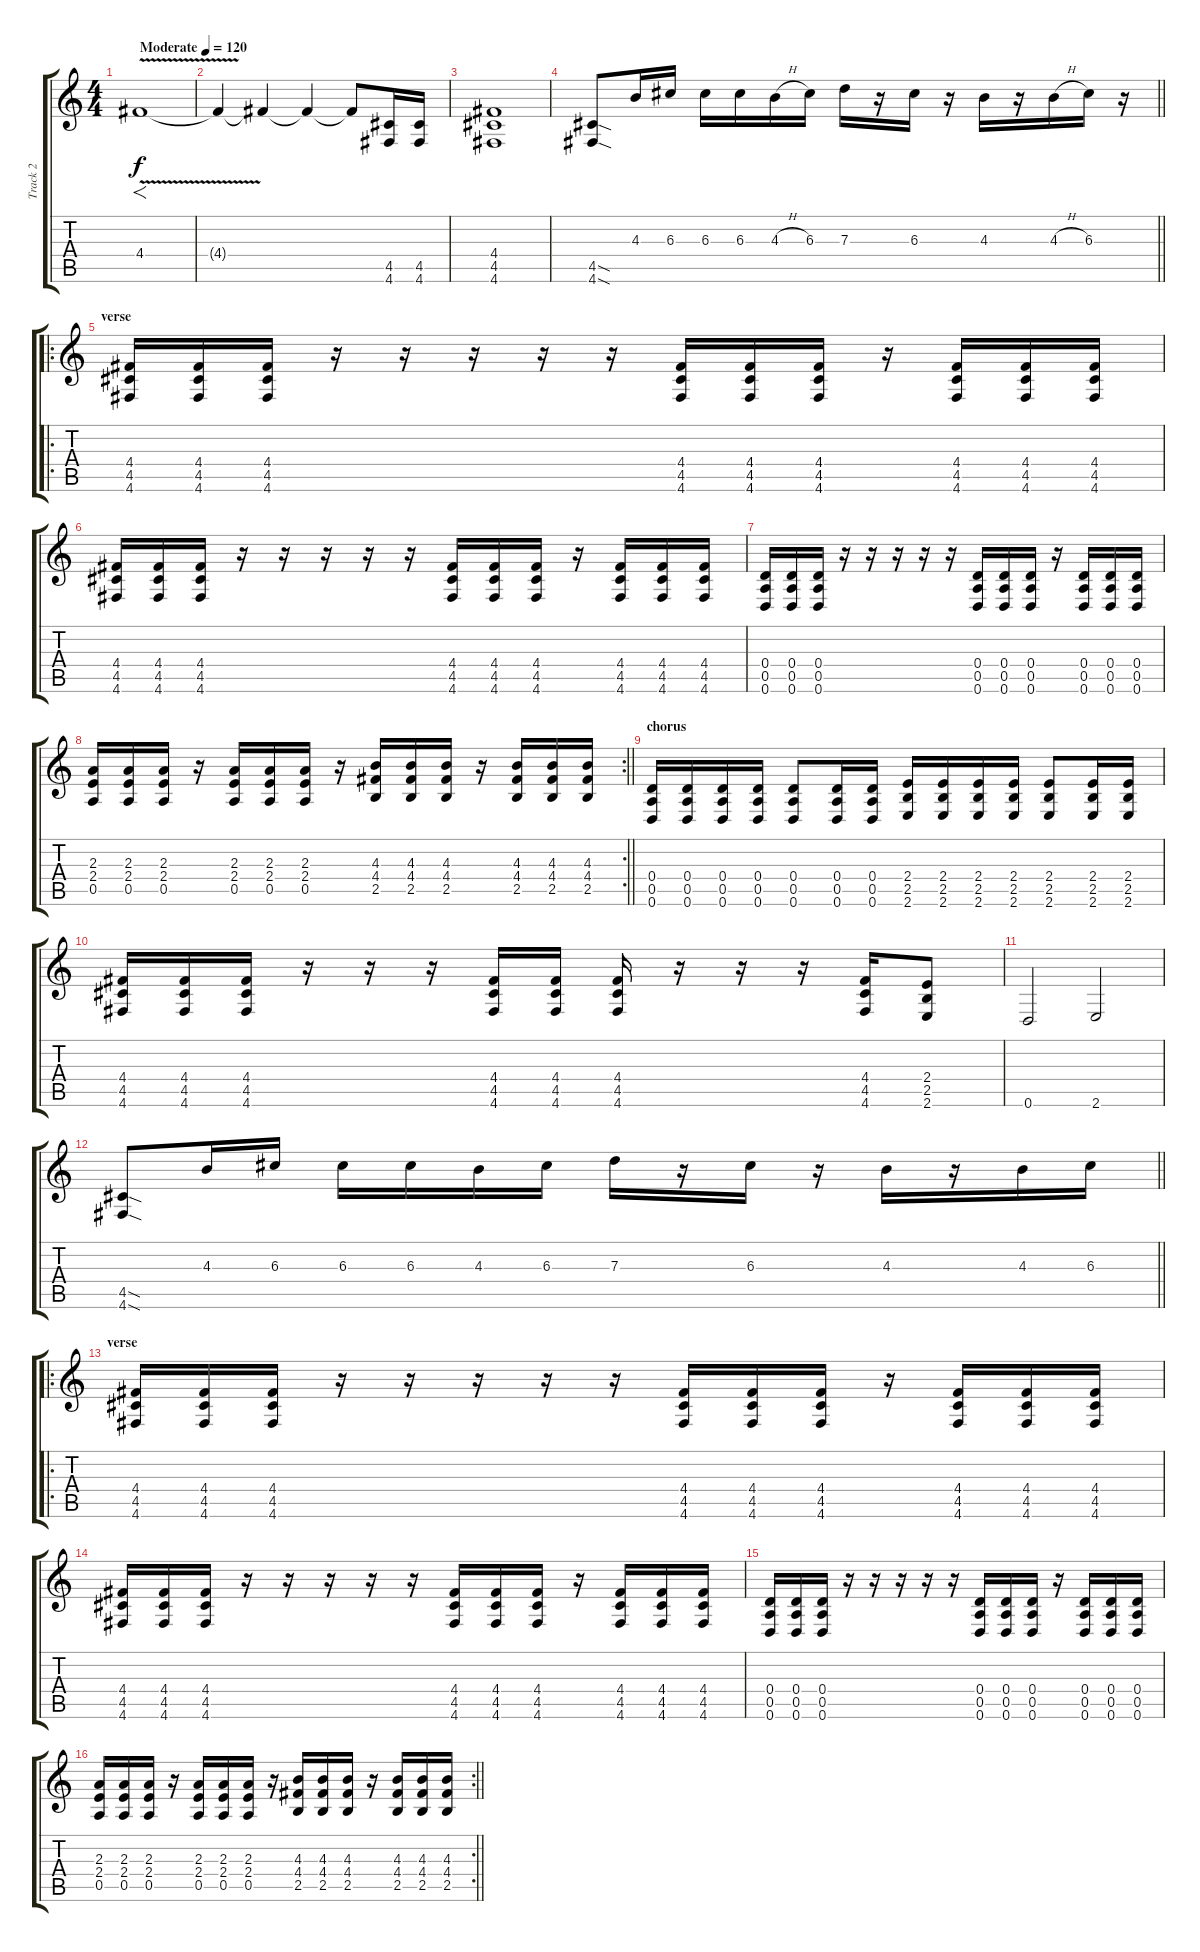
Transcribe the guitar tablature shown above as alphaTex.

\track ("Track 2" "Track 2") {instrument overdrivenguitar}
\staff {score tabs}
\tuning (E4 B3 G3 D3 A2 D2) {hide}
\ts (4 4)
\tempo (120 "Moderate")
\clef g2
\ks c
4.4{v}.1{f dy f instrument overdrivenguitar} |
4.4{t}.4 4.4{t}.4 4.4{t}.4 4.4{t}.8 (4.5 4.6).16 (4.5 4.6).16 |
(4.4 4.5 4.6).1 |
\barLineRight lightlight
(4.5{sod} 4.6{sod}).8 4.3.16 6.3.16 6.3.16 6.3.16 4.3{h}.16 6.3.16 7.3.16 r.16 6.3.16 r.16 4.3.16 r.16 4.3{h}.16 6.3.16 r.16 |
\ro
\section ("" "verse")
(4.4 4.5 4.6).16 (4.4 4.5 4.6).16 (4.4 4.5 4.6).16 r.16 r.16 r.16 r.16 r.16 (4.4 4.5 4.6).16 (4.4 4.5 4.6).16 (4.4 4.5 4.6).16 r.16 (4.4 4.5 4.6).16 (4.4 4.5 4.6).16 (4.4 4.5 4.6).16 |
(4.4 4.5 4.6).16 (4.4 4.5 4.6).16 (4.4 4.5 4.6).16 r.16 r.16 r.16 r.16 r.16 (4.4 4.5 4.6).16 (4.4 4.5 4.6).16 (4.4 4.5 4.6).16 r.16 (4.4 4.5 4.6).16 (4.4 4.5 4.6).16 (4.4 4.5 4.6).16 |
(0.4 0.5 0.6).16 (0.4 0.5 0.6).16 (0.4 0.5 0.6).16 r.16 r.16 r.16 r.16 r.16 (0.4 0.5 0.6).16 (0.4 0.5 0.6).16 (0.4 0.5 0.6).16 r.16 (0.4 0.5 0.6).16 (0.4 0.5 0.6).16 (0.4 0.5 0.6).16 |
\rc 2
\barLineRight lightlight
(2.3 2.4 0.5).16 (2.3 2.4 0.5).16 (2.3 2.4 0.5).16 r.16 (2.3 2.4 0.5).16 (2.3 2.4 0.5).16 (2.3 2.4 0.5).16 r.16 (4.3 4.4 2.5).16 (4.3 4.4 2.5).16 (4.3 4.4 2.5).16 r.16 (4.3 4.4 2.5).16 (4.3 4.4 2.5).16 (4.3 4.4 2.5).16 |
\section ("" "chorus")
(0.4 0.5 0.6).16 (0.4 0.5 0.6).16 (0.4 0.5 0.6).16 (0.4 0.5 0.6).16 (0.4 0.5 0.6).8 (0.4 0.5 0.6).16 (0.4 0.5 0.6).16 (2.4 2.5 2.6).16 (2.4 2.5 2.6).16 (2.4 2.5 2.6).16 (2.4 2.5 2.6).16 (2.4 2.5 2.6).8 (2.4 2.5 2.6).16 (2.4 2.5 2.6).16 |
(4.4 4.5 4.6).16 (4.4 4.5 4.6).16 (4.4 4.5 4.6).16 r.16 r.16 r.16 (4.4 4.5 4.6).16 (4.4 4.5 4.6).16 (4.4 4.5 4.6).16 r.16 r.16 r.16 (4.4 4.5 4.6).16 (2.4 2.5 2.6).8 |
0.6.2 2.6.2 |
\barLineRight lightlight
(4.5{sod} 4.6{sod}).8 4.3.16 6.3.16 6.3.16 6.3.16 4.3.16 6.3.16 7.3.16 r.16 6.3.16 r.16 4.3.16 r.16 4.3.16 6.3.16 |
\ro
\section ("" "verse")
(4.4 4.5 4.6).16 (4.4 4.5 4.6).16 (4.4 4.5 4.6).16 r.16 r.16 r.16 r.16 r.16 (4.4 4.5 4.6).16 (4.4 4.5 4.6).16 (4.4 4.5 4.6).16 r.16 (4.4 4.5 4.6).16 (4.4 4.5 4.6).16 (4.4 4.5 4.6).16 |
(4.4 4.5 4.6).16 (4.4 4.5 4.6).16 (4.4 4.5 4.6).16 r.16 r.16 r.16 r.16 r.16 (4.4 4.5 4.6).16 (4.4 4.5 4.6).16 (4.4 4.5 4.6).16 r.16 (4.4 4.5 4.6).16 (4.4 4.5 4.6).16 (4.4 4.5 4.6).16 |
(0.4 0.5 0.6).16 (0.4 0.5 0.6).16 (0.4 0.5 0.6).16 r.16 r.16 r.16 r.16 r.16 (0.4 0.5 0.6).16 (0.4 0.5 0.6).16 (0.4 0.5 0.6).16 r.16 (0.4 0.5 0.6).16 (0.4 0.5 0.6).16 (0.4 0.5 0.6).16 |
\rc 2
\barLineRight lightlight
(2.3 2.4 0.5).16 (2.3 2.4 0.5).16 (2.3 2.4 0.5).16 r.16 (2.3 2.4 0.5).16 (2.3 2.4 0.5).16 (2.3 2.4 0.5).16 r.16 (4.3 4.4 2.5).16 (4.3 4.4 2.5).16 (4.3 4.4 2.5).16 r.16 (4.3 4.4 2.5).16 (4.3 4.4 2.5).16 (4.3 4.4 2.5).16
